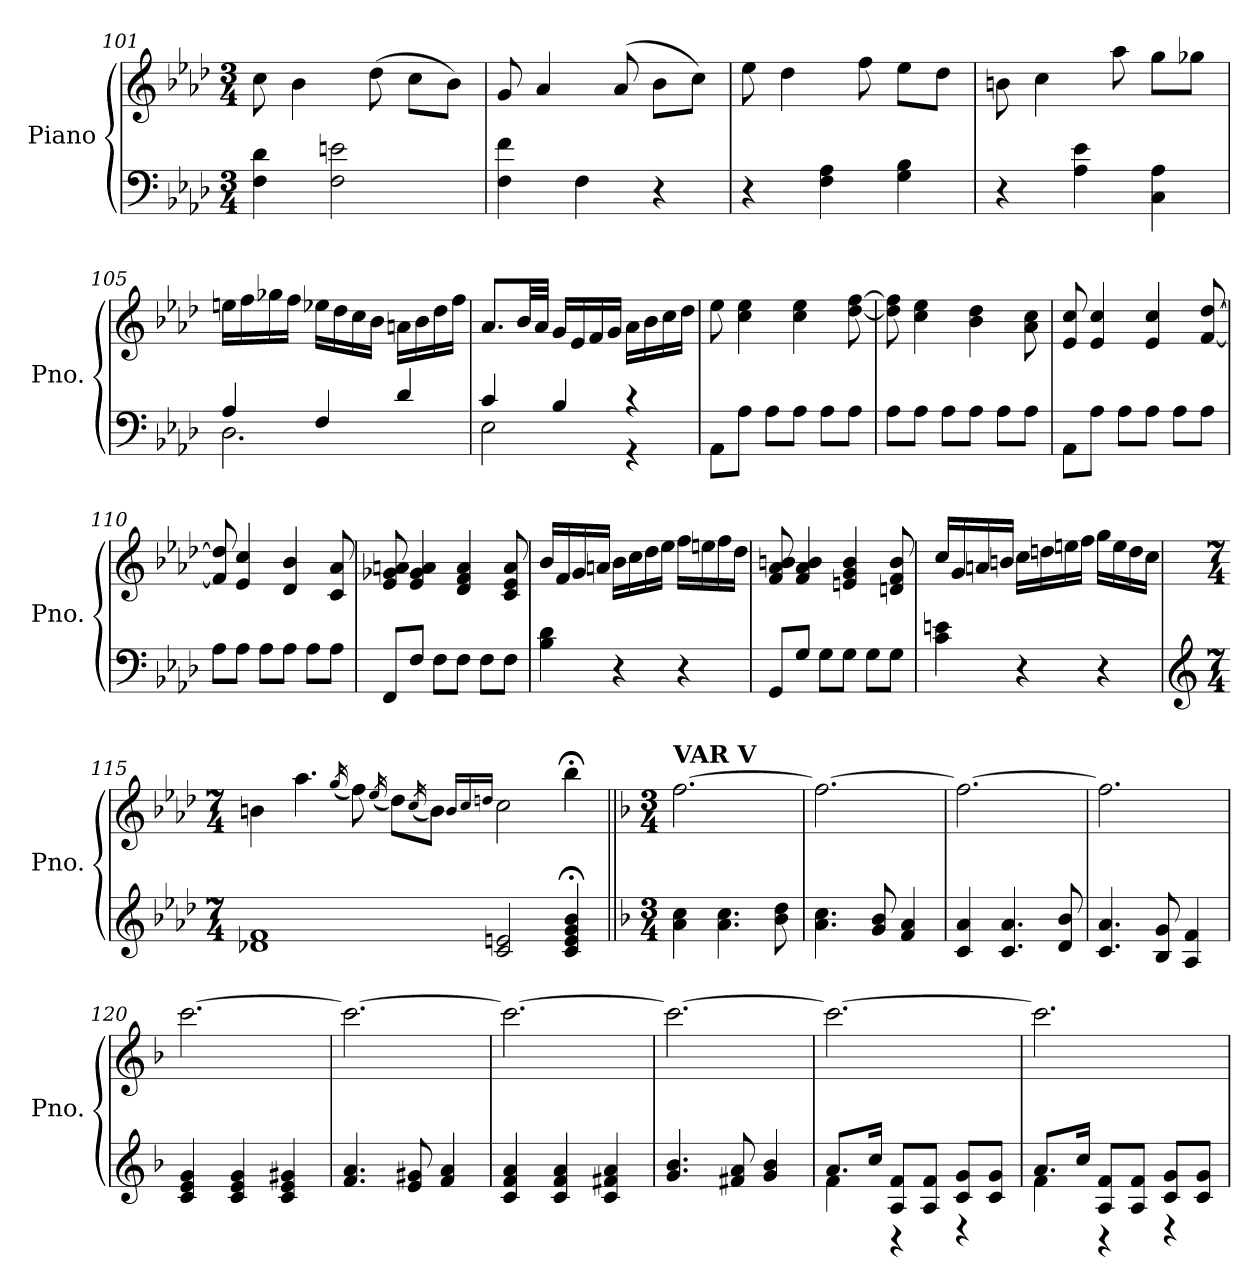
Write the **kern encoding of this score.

**kern	**kern
*part1	*part1
*staff2	*staff1
*I"Piano	*
*I'Pno.	*
*clefF4	*clefG2
*k[b-e-a-d-]	*k[b-e-a-d-]
*f:	*f:
*M3/4	*M3/4
=101	=101
4F\ 4d-\	8cc\
.	4b-\
2F\ 2en\	.
.	(>8dd-\
.	8cc\L
.	8b-\J)
=102	=102
4F\ 4f\	8g/
.	4a-/
4F\	.
.	(>8a-/
4r	8b-\L
.	8cc\J)
=103	=103
4r	8ee-\
.	4dd-\
4F\ 4A-\	.
.	8ff\
4G\ 4B-\	8ee-\L
.	8dd-\J
=104	=104
4r	8bn\
.	4cc\
4A-\ 4e-\	.
.	8aa-\
4C\ 4A-\	8gg\L
.	8gg-X\J
=105	=105
*^	*
4A-/	2.D-\	16een\LL
.	.	16ff\
.	.	16gg-X\
.	.	16ff\JJ
4F/	.	16ee-X\LL
.	.	16dd-\
.	.	16cc\
.	.	16b-\JJ
4d-/	.	16an\LL
.	.	16b-\
.	.	16dd-\
.	.	16ff\JJ
=106	=106	=106
4c/	2E-\	8.a-/L
.	.	32b-/LL
.	.	32a-/JJJ
4B-/	.	16g/LL
.	.	16e-/
.	.	16f/
.	.	16g/JJ
4r	4r	16a-\LL
.	.	16b-\
.	.	16cc\
.	.	16dd-\JJ
*v	*v	*
=107	=107
8AA-\L	8ee-\
8A-\J	4cc\ 4ee-\
8A-\L	.
8A-\J	4cc\ 4ee-\
8A-\L	.
8A-\J	[8dd-\ [8ff\
=108	=108
8A-\L	8dd-\] 8ff\]
8A-\J	4cc\ 4ee-\
8A-\L	.
8A-\J	4b-\ 4dd-\
8A-\L	.
8A-\J	8a-\ 8cc\
=109	=109
8AA-\L	8e-/ 8cc/
8A-\J	4e-/ 4cc/
8A-\L	.
8A-\J	4e-/ 4cc/
8A-\L	.
8A-\J	[8f/ [8dd-/
=110	=110
8A-\L	8f/] 8dd-/]
8A-\J	4e-/ 4cc/
8A-\L	.
8A-\J	4d-/ 4b-/
8A-\L	.
8A-\J	8c/ 8a-/
=111	=111
8FF/L	8e-/ 8g-X/ 8an/
8F/J	4e-/ 4g-/ 4a/
8F\L	.
8F\J	4d-/ 4f/ 4a/
8F\L	.
8F\J	8c/ 8e-/ 8a/
=112	=112
4B-\ 4d-\	16b-/LL
.	16f/
.	16g/
.	16an/JJ
4r	16b-\LL
.	16cc\
.	16dd-\
.	16ee-\JJ
4r	16ff\LL
.	16een\
.	16ff\
.	16dd-\JJ
=113	=113
8GG/L	8f/ 8a-/ 8bn/
8G/J	4f/ 4a-/ 4b/
8G\L	.
8G\J	4en/ 4g/ 4b/
8G\L	.
8G\J	8dn/ 8f/ 8b/
=114	=114
4c\ 4en\	16cc/LL
.	16g/
.	16an/
.	16bn/JJ
4r	16cc\LL
.	16ddn\
.	16een\
.	16ff\JJ
4r	16gg\LL
.	16ee\
.	16dd\
.	16cc\JJ
=115	=115
*clefG2	*
*M7/4	*M7/4
1d-X 1f	4bn\
.	4.aa-\
.	(<16qgg/
.	8ff\)
.	(<16qee-/
.	8dd-\L)
.	(<16qcc/
.	8b\J)
.	16qb/LL
.	16qcc/
.	16qddn/JJ
2c/ 2en/	2cc\
4c/;< 4e/;< 4g/;< 4b-/;<	4bb-;<\
=116||	=116||
*k[b-]	*k[b-]
*F:	*F:
*M3/4	*M3/4
!	!LO:TX:a:B:t=VAR V
4a\ 4cc\	[2.ff\
4.a\ 4.cc\	.
8b-\ 8dd\	.
=117	=117
4.a\ 4.cc\	2.ff\_
8g/ 8b-/	.
4f/ 4a/	.
=118	=118
4c/ 4a/	2.ff\_
4.c/ 4.a/	.
8d/ 8b-/	.
=119	=119
4.c/ 4.a/	2.ff\]
8B-/ 8g/	.
4A/ 4f/	.
=120	=120
4c/ 4e/ 4g/	[2.ccc\
4c/ 4e/ 4g/	.
4c/ 4e/ 4g#X/	.
=121	=121
4.f/ 4.a/	2.ccc\_
8e/ 8g#X/	.
4f/ 4a/	.
=122	=122
4c/ 4f/ 4a/	2.ccc\_
4c/ 4f/ 4a/	.
4c/ 4f#X/ 4a/	.
=123	=123
4.g/ 4.b-/	2.ccc\_
8f#X/ 8a/	.
4g/ 4b-/	.
=124	=124
*^	*
8.a/L	4f\	2.ccc\_
16cc/Jk	.	.
8A/ 8f/L	4r	.
8A/ 8f/J	.	.
8c/ 8g/L	4r	.
8c/ 8g/J	.	.
=125	=125	=125
8.a/L	4f\	2.ccc\]
16cc/Jk	.	.
8A/ 8f/L	4r	.
8A/ 8f/J	.	.
8c/ 8g/L	4r	.
8c/ 8g/J	.	.
*v	*v	*
=	=
*-	*-
